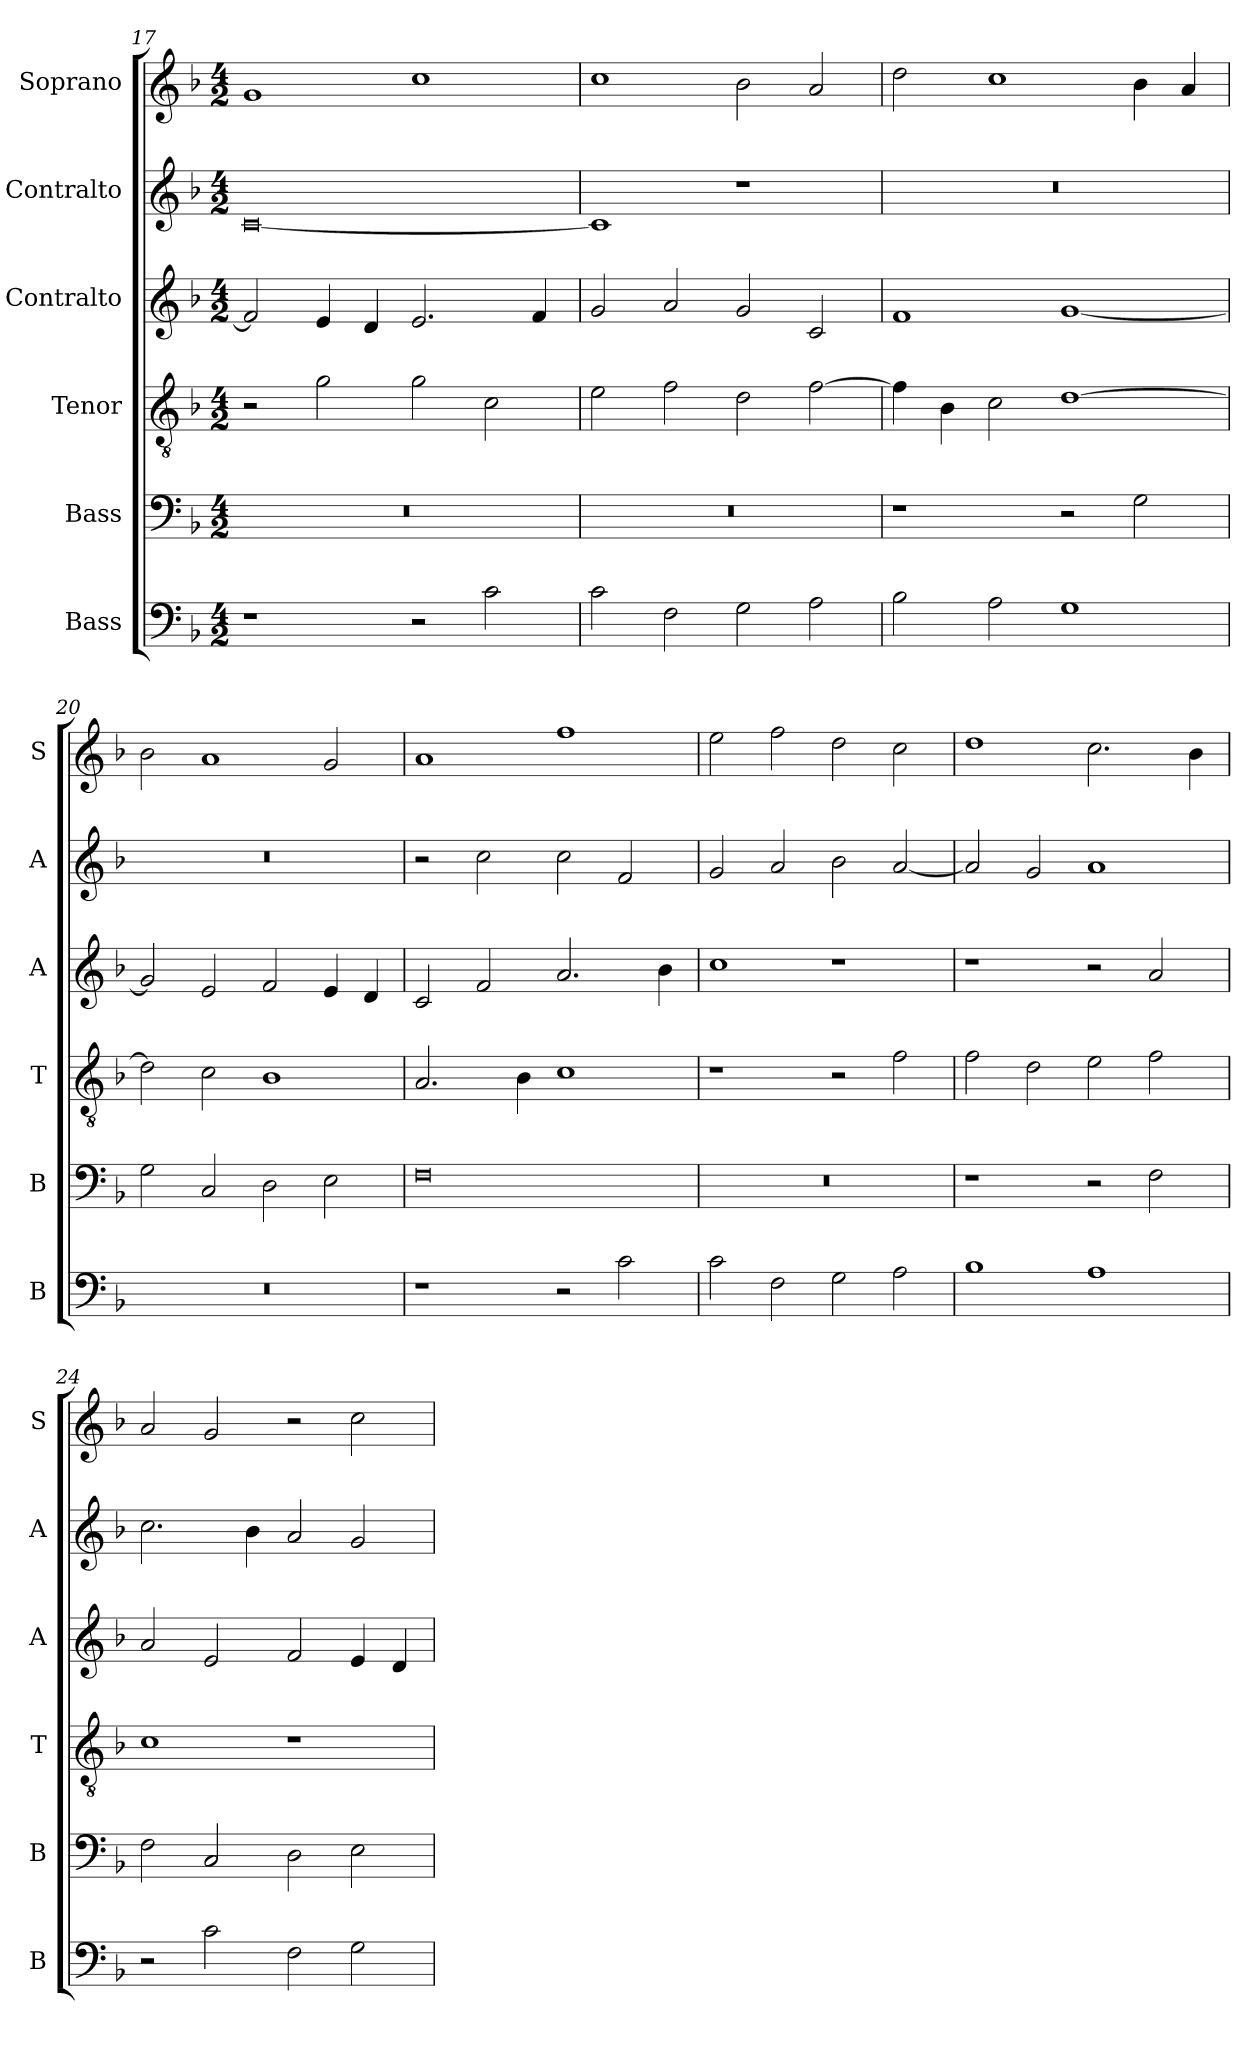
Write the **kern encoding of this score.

**kern	**kern	**kern	**kern	**kern	**kern
*part6	*part5	*part4	*part3	*part2	*part1
*staff6	*staff5	*staff4	*staff3	*staff2	*staff1
*I"Bass	*I"Bass	*I"Tenor	*I"Contralto	*I"Contralto	*I"Soprano
*I'B	*I'B	*I'T	*I'A	*I'A	*I'S
*clefF4	*clefF4	*clefGv2	*clefG2	*clefG2	*clefG2
*k[b-]	*k[b-]	*k[b-]	*k[b-]	*k[b-]	*k[b-]
*F:ion	*F:ion	*F:ion	*F:ion	*F:ion	*F:ion
*M4/2	*M4/2	*M4/2	*M4/2	*M4/2	*M4/2
=17	=17	=17	=17	=17	=17
1r	0r	2r	2f]	[0c	1g
.	.	2g	4e	.	.
.	.	.	4d	.	.
2r	.	2g	2.e	.	1cc
2c	.	2c	.	.	.
.	.	.	4f	.	.
=18	=18	=18	=18	=18	=18
2c	0r	2e	2g	1c]	1cc
2F	.	2f	2a	.	.
2G	.	2d	2g	1r	2b-
2A	.	[2f	2c	.	2a
=19	=19	=19	=19	=19	=19
2B-	1r	4f]	1f	0r	2dd
.	.	4B-	.	.	.
2A	.	2c	.	.	1cc
1G	2r	[1d	[1g	.	.
.	2G	.	.	.	4b-
.	.	.	.	.	4a
=20	=20	=20	=20	=20	=20
0r	2G	2d]	2g]	0r	2b-
.	2C	2c	2e	.	1a
.	2D	1B-	2f	.	.
.	2E	.	4e	.	2g
.	.	.	4d	.	.
=21	=21	=21	=21	=21	=21
1r	0F	2.A	2c	2r	1a
.	.	.	2f	2cc	.
.	.	4B-	.	.	.
2r	.	1c	2.a	2cc	1ff
2c	.	.	.	2f	.
.	.	.	4b-	.	.
=22	=22	=22	=22	=22	=22
2c	0r	1r	1cc	2g	2ee
2F	.	.	.	2a	2ff
2G	.	2r	1r	2b-	2dd
2A	.	2f	.	[2a	2cc
=23	=23	=23	=23	=23	=23
1B-	1r	2f	1r	2a]	1dd
.	.	2d	.	2g	.
1A	2r	2e	2r	1a	2.cc
.	2F	2f	2a	.	.
.	.	.	.	.	4b-
=24	=24	=24	=24	=24	=24
2r	2F	1c	2a	2.cc	2a
2c	2C	.	2e	.	2g
.	.	.	.	4b-	.
2F	2D	1r	2f	2a	2r
2G	2E	.	4e	2g	2cc
.	.	.	4d	.	.
=	=	=	=	=	=
*-	*-	*-	*-	*-	*-
